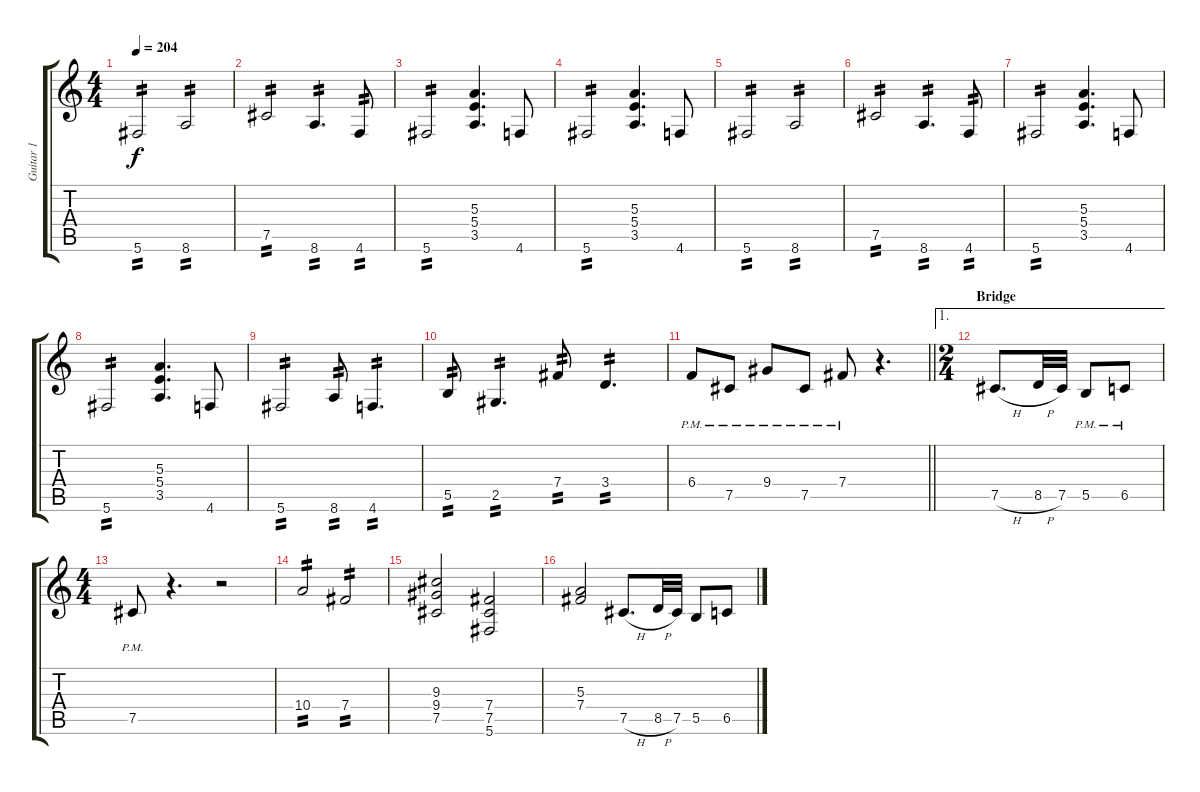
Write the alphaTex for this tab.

\track ("Guitar 1" "Guitar 1") {instrument distortionguitar}
\staff {score tabs}
\tuning (Db4 Ab3 E3 B2 Gb2 Db2) {hide}
\ts (4 4)
\tempo 204
\clef g2
\ks c
5.6.2{tp 2 dy f} 8.6.2{tp 2} |
7.5.2{tp 2} 8.6.4{d tp 2} 4.6.8{tp 2} |
5.6.2{tp 2} (5.3 5.4 3.5).4{d} 4.6.8 |
5.6.2{tp 2} (5.3 5.4 3.5).4{d} 4.6.8 |
5.6.2{tp 2} 8.6.2{tp 2} |
7.5.2{tp 2} 8.6.4{d tp 2} 4.6.8{tp 2} |
5.6.2{tp 2} (5.3 5.4 3.5).4{d} 4.6.8 |
5.6.2{tp 2} (5.3 5.4 3.5).4{d} 4.6.8 |
5.6.2{tp 2} 8.6.8{tp 2} 4.6.4{d tp 2} |
5.5.8{tp 2} 2.5.4{d tp 2} 7.4.8{tp 2} 3.4.4{d tp 2} |
\barLineRight lightlight
6.4{pm}.8 7.5{pm}.8 9.4{pm}.8 7.5{pm}.8 7.4{pm}.8 r.4{d} |
\ae 1
\ts (2 4)
\section ("" "Bridge")
7.5{h}.8{d} 8.5{h}.32 7.5.32 5.5{pm}.8 6.5{pm}.8 |
\ts (4 4)
7.5{pm}.8 r.4{d} r.2 |
10.4.2{tp 2} 7.4.2{tp 2} |
(9.3 9.4 7.5).2 (7.4 7.5 5.6).2 |
(5.3 7.4).2 7.5{h}.8{d} 8.5{h}.32 7.5.32 5.5.8 6.5.8
